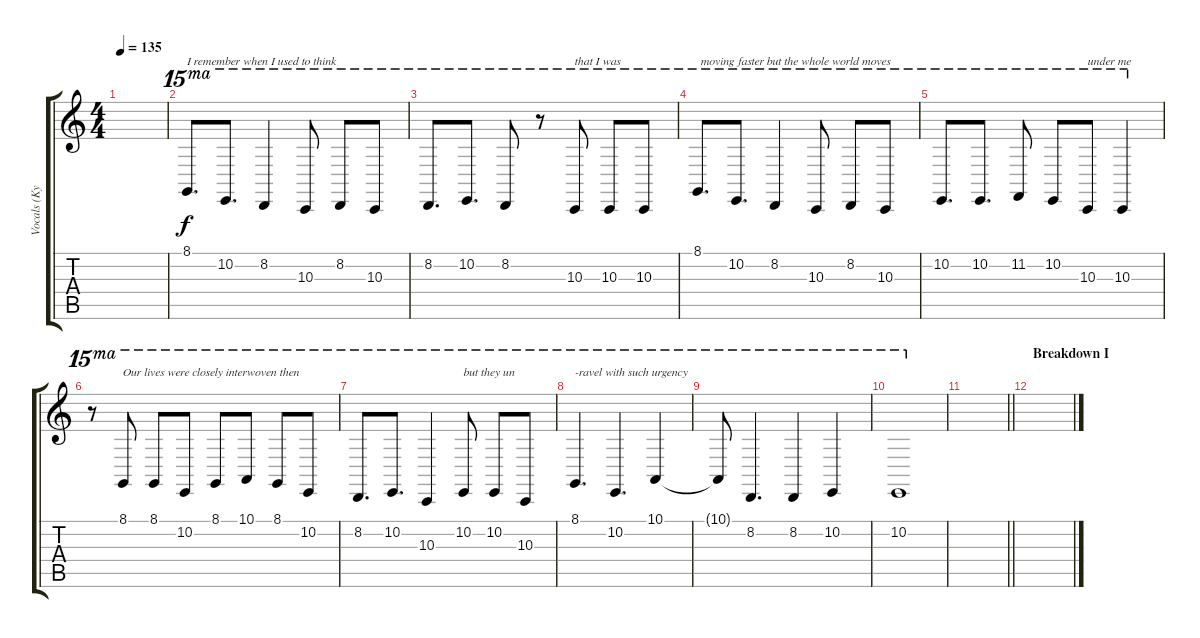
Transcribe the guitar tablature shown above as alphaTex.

\track ("Vocals (Kyle Erich)" "Vocals (Ky") {instrument tenorsax}
\staff {score tabs}
\tuning (B3 Gb3 D3 A2 E2 B1) {hide}
\ts (4 4)
\tempo 135
\clef g2
\ks c
|
8.1.8{d ot 15ma txt "I remember when I used to think"} 10.2.8{d ot 15ma} 8.2.4{ot 15ma} 10.3.8{ot 15ma} 8.2.8{ot 15ma} 10.3.8{ot 15ma} |
8.2.8{d ot 15ma} 10.2.8{d ot 15ma} 8.2.8{ot 15ma} r.8{ot 15ma} 10.3.8{ot 15ma txt "that I was"} 10.3.8{ot 15ma} 10.3.8{ot 15ma} |
8.1.8{d ot 15ma txt " moving faster but the whole world moves"} 10.2.8{d ot 15ma} 8.2.4{ot 15ma} 10.3.8{ot 15ma} 8.2.8{ot 15ma} 10.3.8{ot 15ma} |
10.2.8{d ot 15ma} 10.2.8{d ot 15ma} 11.2.8{ot 15ma} 10.2.8{ot 15ma} 10.3.8{ot 15ma txt "under me"} 10.3.4{ot 15ma} |
r.8{ot 15ma} 8.1.8{ot 15ma txt "Our lives were closely interwoven then"} 8.1.8{ot 15ma} 10.2.8{ot 15ma} 8.1.8{ot 15ma} 10.1.8{ot 15ma} 8.1.8{ot 15ma} 10.2.8{ot 15ma} |
8.2.8{d ot 15ma} 10.2.8{d ot 15ma} 10.3.4{ot 15ma} 10.2.8{ot 15ma txt "but they un"} 10.2.8{ot 15ma} 10.3.8{ot 15ma} |
8.1.4{d ot 15ma txt "-ravel with such urgency"} 10.2.4{d ot 15ma} 10.1.4{ot 15ma} |
10.1{t}.8{ot 15ma} 8.2.4{d ot 15ma} 8.2.4{ot 15ma} 10.2.4{ot 15ma} |
10.2.1{ot 15ma} |
\barLineRight lightlight
|
\section ("" "Breakdown I")
